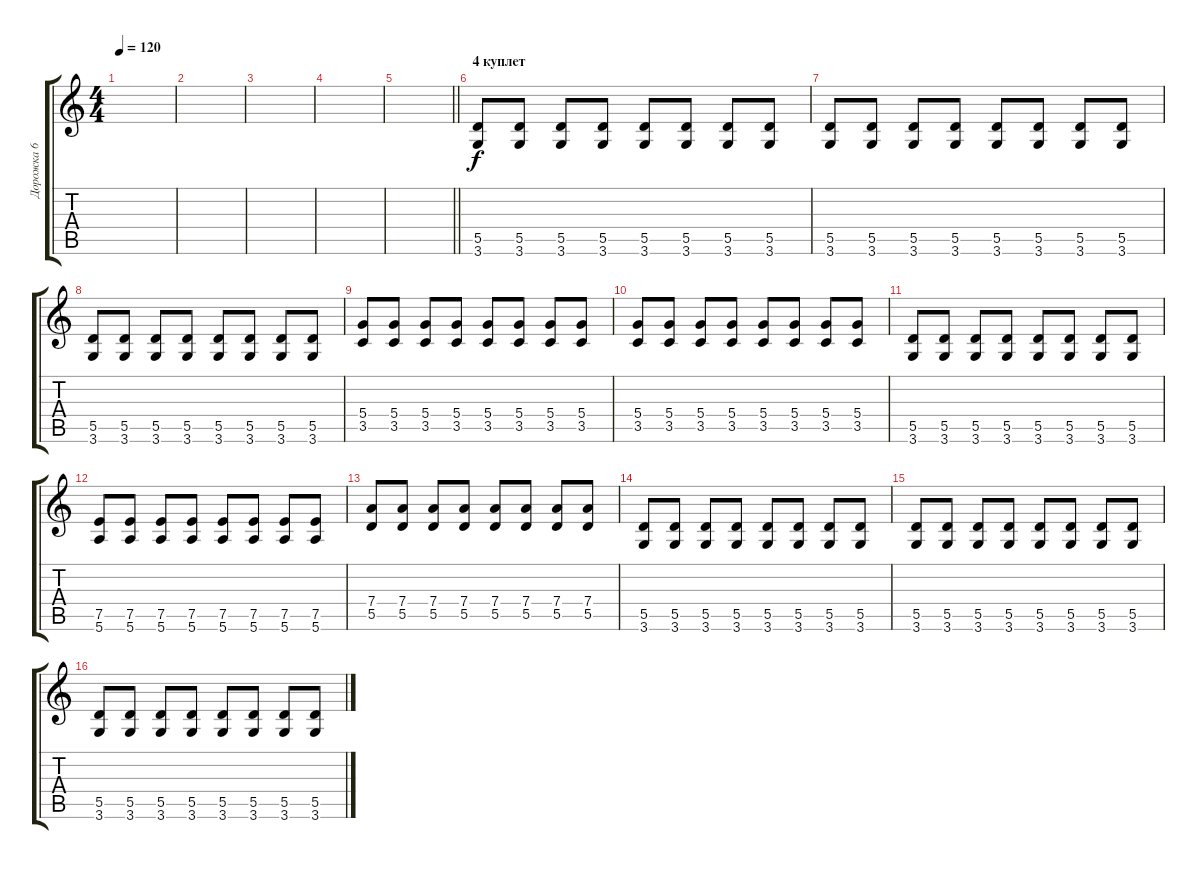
\track ("Дорожка 6" "Дорожка 6") {instrument overdrivenguitar}
\staff {score tabs}
\tuning (E4 B3 G3 D3 A2 E2) {hide}
\ts (4 4)
\tempo 120
\clef g2
\ks c
|
|
|
|
\barLineRight lightlight
|
\section ("" "4 куплет")
(5.5 3.6).8 (5.5 3.6).8 (5.5 3.6).8 (5.5 3.6).8 (5.5 3.6).8 (5.5 3.6).8 (5.5 3.6).8 (5.5 3.6).8 |
(5.5 3.6).8 (5.5 3.6).8 (5.5 3.6).8 (5.5 3.6).8 (5.5 3.6).8 (5.5 3.6).8 (5.5 3.6).8 (5.5 3.6).8 |
(5.5 3.6).8 (5.5 3.6).8 (5.5 3.6).8 (5.5 3.6).8 (5.5 3.6).8 (5.5 3.6).8 (5.5 3.6).8 (5.5 3.6).8 |
(5.4 3.5).8 (5.4 3.5).8 (5.4 3.5).8 (5.4 3.5).8 (5.4 3.5).8 (5.4 3.5).8 (5.4 3.5).8 (5.4 3.5).8 |
(5.4 3.5).8 (5.4 3.5).8 (5.4 3.5).8 (5.4 3.5).8 (5.4 3.5).8 (5.4 3.5).8 (5.4 3.5).8 (5.4 3.5).8 |
(5.5 3.6).8 (5.5 3.6).8 (5.5 3.6).8 (5.5 3.6).8 (5.5 3.6).8 (5.5 3.6).8 (5.5 3.6).8 (5.5 3.6).8 |
(7.5 5.6).8 (7.5 5.6).8 (7.5 5.6).8 (7.5 5.6).8 (7.5 5.6).8 (7.5 5.6).8 (7.5 5.6).8 (7.5 5.6).8 |
(7.4 5.5).8 (7.4 5.5).8 (7.4 5.5).8 (7.4 5.5).8 (7.4 5.5).8 (7.4 5.5).8 (7.4 5.5).8 (7.4 5.5).8 |
(5.5 3.6).8 (5.5 3.6).8 (5.5 3.6).8 (5.5 3.6).8 (5.5 3.6).8 (5.5 3.6).8 (5.5 3.6).8 (5.5 3.6).8 |
(5.5 3.6).8 (5.5 3.6).8 (5.5 3.6).8 (5.5 3.6).8 (5.5 3.6).8 (5.5 3.6).8 (5.5 3.6).8 (5.5 3.6).8 |
(5.5 3.6).8 (5.5 3.6).8 (5.5 3.6).8 (5.5 3.6).8 (5.5 3.6).8 (5.5 3.6).8 (5.5 3.6).8 (5.5 3.6).8
